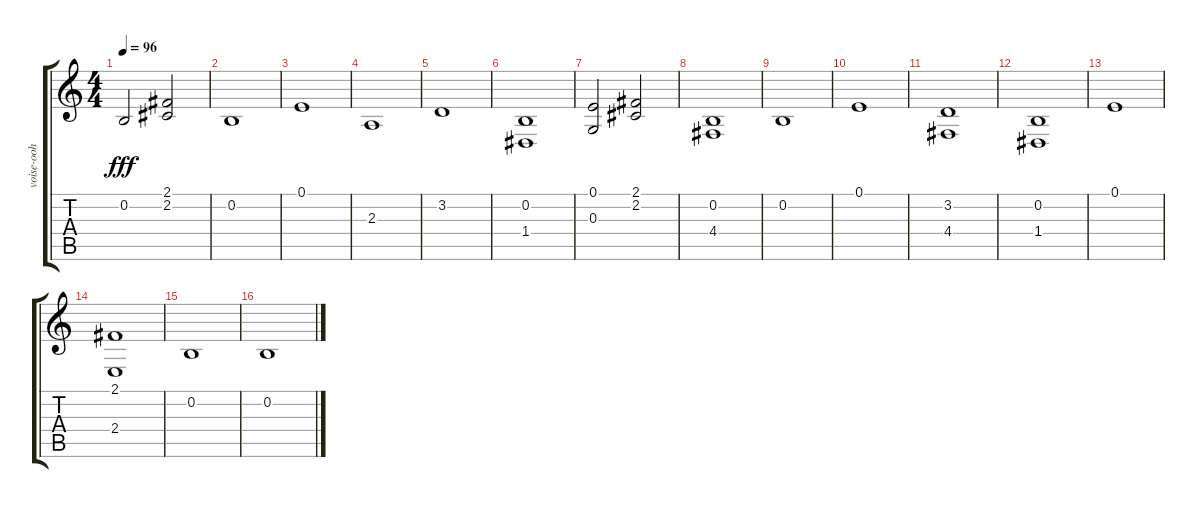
\track ("voise-ooh" "voise-ooh") {instrument seashore}
\staff {score tabs}
\tuning (E4 B3 G3 D3 A2 E2) {hide}
\ts (4 4)
\tempo 96
\clef g2
\ks c
0.2.2{dy fff} (2.1 2.2).2 |
0.2.1 |
0.1.1 |
2.3.1 |
3.2.1 |
(0.2 1.4).1 |
(0.1 0.3).2 (2.1 2.2).2 |
(0.2 4.4).1 |
0.2.1 |
0.1.1 |
(3.2 4.4).1 |
(0.2 1.4).1 |
0.1.1 |
(2.1 2.4).1 |
0.2.1 |
0.2.1
